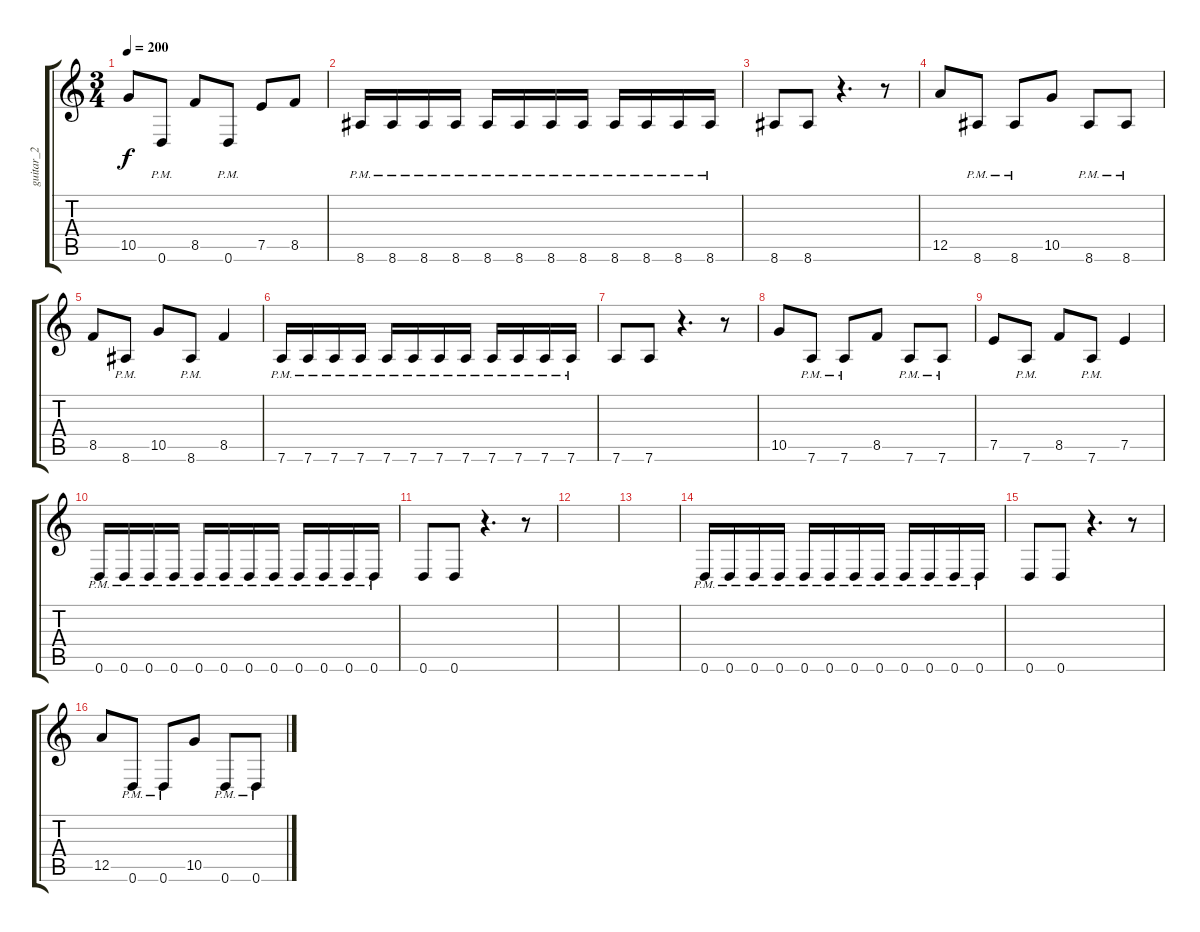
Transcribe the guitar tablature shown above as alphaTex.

\track ("guitar_2" "guitar_2") {instrument distortionguitar}
\staff {score tabs}
\tuning (E4 B3 G3 D3 A2 D2) {hide}
\ts (3 4)
\tempo 200
\clef g2
\ks c
10.5.8{dy f} 0.6{pm}.8 8.5.8 0.6{pm}.8 7.5.8 8.5.8 |
8.6{pm}.16 8.6{pm}.16 8.6{pm}.16 8.6{pm}.16 8.6{pm}.16 8.6{pm}.16 8.6{pm}.16 8.6{pm}.16 8.6{pm}.16 8.6{pm}.16 8.6{pm}.16 8.6{pm}.16 |
8.6.8 8.6.8 r.4{d} r.8 |
12.5.8 8.6{pm}.8 8.6{pm}.8 10.5.8 8.6{pm}.8 8.6{pm}.8 |
8.5.8 8.6{pm}.8 10.5.8 8.6{pm}.8 8.5.4 |
7.6{pm}.16 7.6{pm}.16 7.6{pm}.16 7.6{pm}.16 7.6{pm}.16 7.6{pm}.16 7.6{pm}.16 7.6{pm}.16 7.6{pm}.16 7.6{pm}.16 7.6{pm}.16 7.6{pm}.16 |
7.6.8 7.6.8 r.4{d} r.8 |
10.5.8 7.6{pm}.8 7.6{pm}.8 8.5.8 7.6{pm}.8 7.6{pm}.8 |
7.5.8 7.6{pm}.8 8.5.8 7.6{pm}.8 7.5.4 |
0.6{pm}.16 0.6{pm}.16 0.6{pm}.16 0.6{pm}.16 0.6{pm}.16 0.6{pm}.16 0.6{pm}.16 0.6{pm}.16 0.6{pm}.16 0.6{pm}.16 0.6{pm}.16 0.6{pm}.16 |
0.6.8 0.6.8 r.4{d} r.8 |
|
|
0.6{pm}.16 0.6{pm}.16 0.6{pm}.16 0.6{pm}.16 0.6{pm}.16 0.6{pm}.16 0.6{pm}.16 0.6{pm}.16 0.6{pm}.16 0.6{pm}.16 0.6{pm}.16 0.6{pm}.16 |
0.6.8 0.6.8 r.4{d} r.8 |
12.5.8 0.6{pm}.8 0.6{pm}.8 10.5.8 0.6{pm}.8 0.6{pm}.8
